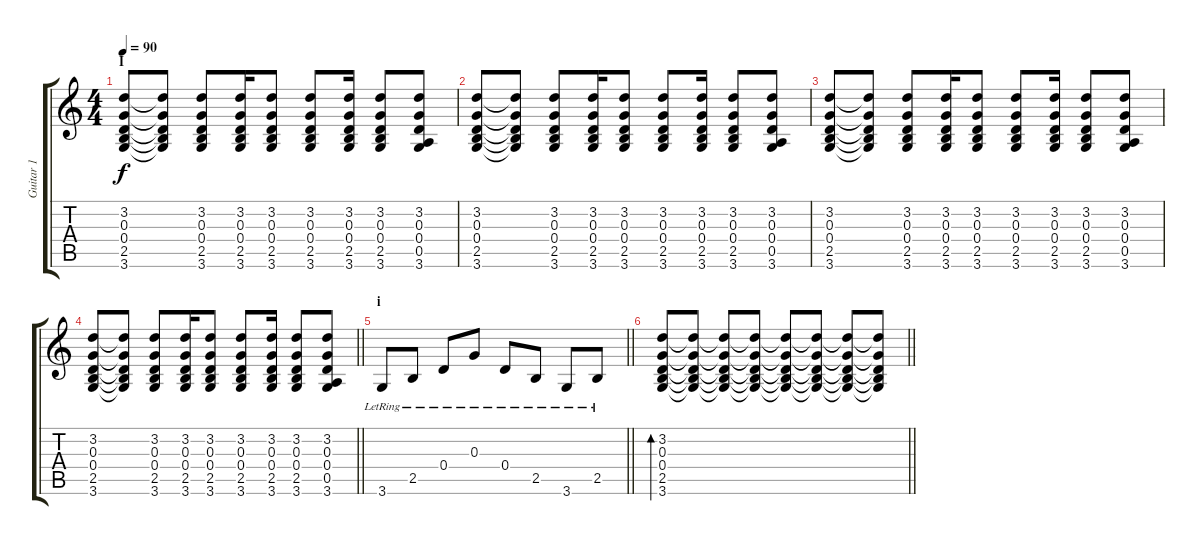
\track ("Guitar 1" "Guitar 1") {instrument acousticguitarsteel}
\staff {score tabs}
\tuning (E4 B3 G3 D3 A2 E2) {hide}
\ts (4 4)
\section ("" "I")
\tempo 90
\clef g2
\ks c
(3.2 0.3 0.4 2.5 3.6).8{dy f} (3.2{t} 0.3{t} 0.4{t} 2.5{t} 3.6{t}).8 (3.2 0.3 0.4 2.5 3.6).8 (3.2 0.3 0.4 2.5 3.6).16 (3.2 0.3 0.4 2.5 3.6).8 (3.2 0.3 0.4 2.5 3.6).8 (3.2 0.3 0.4 2.5 3.6).16 (3.2 0.3 0.4 2.5 3.6).8 (3.2 0.3 0.4 0.5 3.6).8 |
(3.2 0.3 0.4 2.5 3.6).8 (3.2{t} 0.3{t} 0.4{t} 2.5{t} 3.6{t}).8 (3.2 0.3 0.4 2.5 3.6).8 (3.2 0.3 0.4 2.5 3.6).16 (3.2 0.3 0.4 2.5 3.6).8 (3.2 0.3 0.4 2.5 3.6).8 (3.2 0.3 0.4 2.5 3.6).16 (3.2 0.3 0.4 2.5 3.6).8 (3.2 0.3 0.4 0.5 3.6).8 |
(3.2 0.3 0.4 2.5 3.6).8 (3.2{t} 0.3{t} 0.4{t} 2.5{t} 3.6{t}).8 (3.2 0.3 0.4 2.5 3.6).8 (3.2 0.3 0.4 2.5 3.6).16 (3.2 0.3 0.4 2.5 3.6).8 (3.2 0.3 0.4 2.5 3.6).8 (3.2 0.3 0.4 2.5 3.6).16 (3.2 0.3 0.4 2.5 3.6).8 (3.2 0.3 0.4 0.5 3.6).8 |
\barLineRight lightlight
(3.2 0.3 0.4 2.5 3.6).8 (3.2{t} 0.3{t} 0.4{t} 2.5{t} 3.6{t}).8 (3.2 0.3 0.4 2.5 3.6).8 (3.2 0.3 0.4 2.5 3.6).16 (3.2 0.3 0.4 2.5 3.6).8 (3.2 0.3 0.4 2.5 3.6).8 (3.2 0.3 0.4 2.5 3.6).16 (3.2 0.3 0.4 2.5 3.6).8 (3.2 0.3 0.4 0.5 3.6).8 |
\section ("" "i")
\barLineRight lightlight
3.6{lr}.8 2.5{lr}.8 0.4{lr}.8 0.3{lr}.8 0.4{lr}.8 2.5{lr}.8 3.6{lr}.8 2.5{lr}.8 |
\barLineRight lightlight
(3.2 0.3 0.4 2.5 3.6).8{bd 60} (3.2{t} 0.3{t} 0.4{t} 2.5{t} 3.6{t}).8 (3.2{t} 0.3{t} 0.4{t} 2.5{t} 3.6{t}).8 (3.2{t} 0.3{t} 0.4{t} 2.5{t} 3.6{t}).8 (3.2{t} 0.3{t} 0.4{t} 2.5{t} 3.6{t}).8 (3.2{t} 0.3{t} 0.4{t} 2.5{t} 3.6{t}).8 (3.2{t} 0.3{t} 0.4{t} 2.5{t} 3.6{t}).8 (3.2{t} 0.3{t} 0.4{t} 2.5{t} 3.6{t}).8
